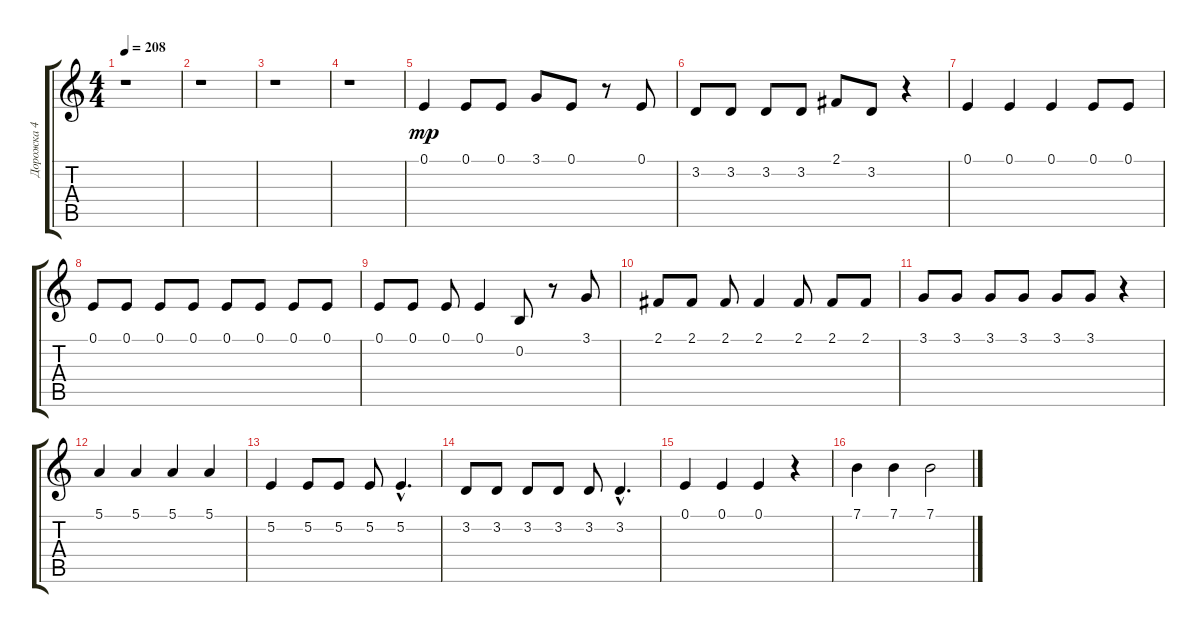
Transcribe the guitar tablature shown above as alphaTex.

\track ("Дорожка 4" "Дорожка 4") {instrument baritonesax}
\staff {score tabs}
\tuning (E4 B3 G3 D3 A2 E2) {hide}
\ts (4 4)
\tempo 208
\clef g2
\ks c
r.1{dy mp} |
r.1 |
r.1 |
r.1 |
0.1.4 0.1.8 0.1.8 3.1.8 0.1.8 r.8 0.1.8 |
3.2.8 3.2.8 3.2.8 3.2.8 2.1.8 3.2.8 r.4 |
0.1.4 0.1.4 0.1.4 0.1.8 0.1.8 |
0.1.8 0.1.8 0.1.8 0.1.8 0.1.8 0.1.8 0.1.8 0.1.8 |
0.1.8 0.1.8 0.1.8 0.1.4 0.2.8 r.8 3.1.8 |
2.1.8 2.1.8 2.1.8 2.1.4 2.1.8 2.1.8 2.1.8 |
3.1.8 3.1.8 3.1.8 3.1.8 3.1.8 3.1.8 r.4 |
5.1.4 5.1.4 5.1.4 5.1.4 |
5.2.4 5.2.8 5.2.8 5.2.8 5.2{hac}.4{d} |
3.2.8 3.2.8 3.2.8 3.2.8 3.2.8 3.2{hac}.4{d} |
0.1.4 0.1.4 0.1.4 r.4 |
7.1.4 7.1.4 7.1.2
